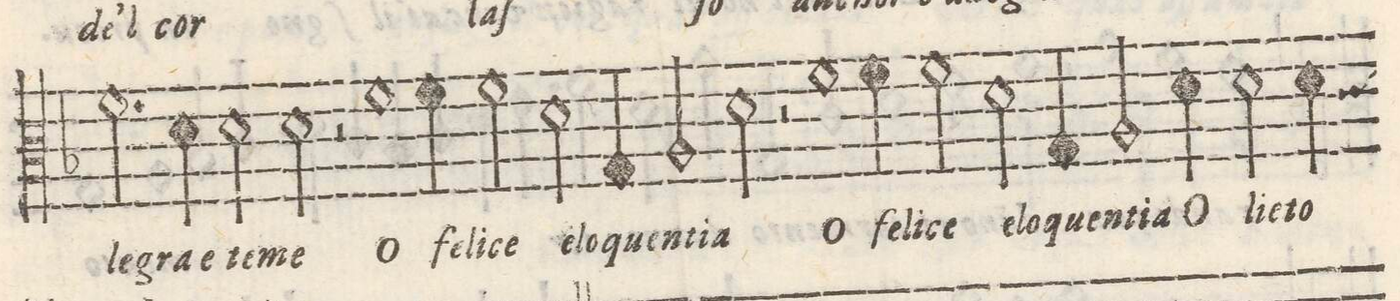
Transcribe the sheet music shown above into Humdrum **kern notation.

**kern	**text
*I"ALTO	*
*clefC3	*
*k[b-]	*
*met(c)	*
*M2/1	*
2.f\	-le-
4d\	-gra e
2d\	te-
2d\	-me
=19-	=19-
2r	.
1f	O
4f\	fe-
2f\	-li-
=20-	=20-
.	-ce
2d\	e-
4G/	-lo-
2A/	-quen-
2d\	-tia
=21-	=21-
2r	.
1f	O
4f\	fe-
2f\	-li-
=22-	=22-
.	-ce
2d\	e-
4G/	-lo-
2A/	-quentia
4d\	O
2d\	lie-
=23-	=23-
4d\	-to
*-	*-
